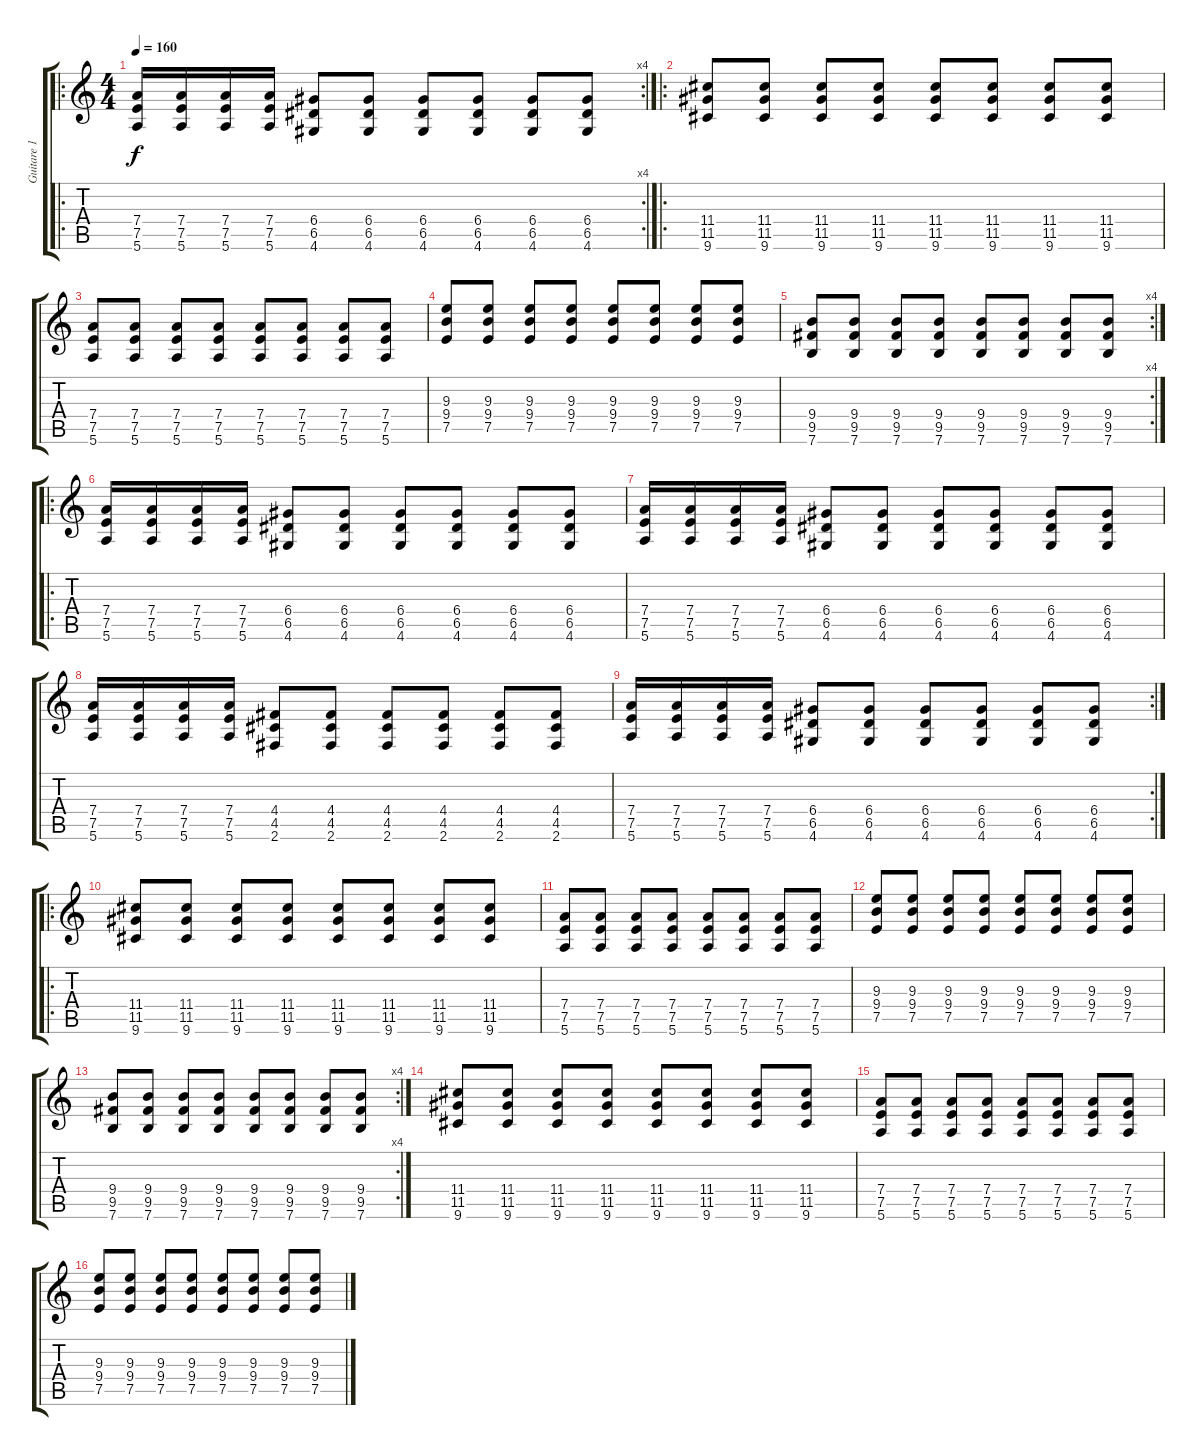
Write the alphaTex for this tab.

\track ("Guitare 1" "Guitare 1") {instrument distortionguitar}
\staff {score tabs}
\tuning (E4 B3 G3 D3 A2 E2) {hide}
\ro
\rc 4
\ts (4 4)
\tempo 160
\clef g2
\ks c
(7.4 7.5 5.6).16{dy f instrument distortionguitar} (7.4 7.5 5.6).16 (7.4 7.5 5.6).16 (7.4 7.5 5.6).16 (6.4 6.5 4.6).8 (6.4 6.5 4.6).8 (6.4 6.5 4.6).8 (6.4 6.5 4.6).8 (6.4 6.5 4.6).8 (6.4 6.5 4.6).8 |
\ro
(11.4 11.5 9.6).8 (11.4 11.5 9.6).8 (11.4 11.5 9.6).8 (11.4 11.5 9.6).8 (11.4 11.5 9.6).8 (11.4 11.5 9.6).8 (11.4 11.5 9.6).8 (11.4 11.5 9.6).8 |
(7.4 7.5 5.6).8 (7.4 7.5 5.6).8 (7.4 7.5 5.6).8 (7.4 7.5 5.6).8 (7.4 7.5 5.6).8 (7.4 7.5 5.6).8 (7.4 7.5 5.6).8 (7.4 7.5 5.6).8 |
(9.3 9.4 7.5).8 (9.3 9.4 7.5).8 (9.3 9.4 7.5).8 (9.3 9.4 7.5).8 (9.3 9.4 7.5).8 (9.3 9.4 7.5).8 (9.3 9.4 7.5).8 (9.3 9.4 7.5).8 |
\rc 4
(9.4 9.5 7.6).8 (9.4 9.5 7.6).8 (9.4 9.5 7.6).8 (9.4 9.5 7.6).8 (9.4 9.5 7.6).8 (9.4 9.5 7.6).8 (9.4 9.5 7.6).8 (9.4 9.5 7.6).8 |
\ro
(7.4 7.5 5.6).16 (7.4 7.5 5.6).16 (7.4 7.5 5.6).16 (7.4 7.5 5.6).16 (6.4 6.5 4.6).8 (6.4 6.5 4.6).8 (6.4 6.5 4.6).8 (6.4 6.5 4.6).8 (6.4 6.5 4.6).8 (6.4 6.5 4.6).8 |
(7.4 7.5 5.6).16 (7.4 7.5 5.6).16 (7.4 7.5 5.6).16 (7.4 7.5 5.6).16 (6.4 6.5 4.6).8 (6.4 6.5 4.6).8 (6.4 6.5 4.6).8 (6.4 6.5 4.6).8 (6.4 6.5 4.6).8 (6.4 6.5 4.6).8 |
(7.4 7.5 5.6).16 (7.4 7.5 5.6).16 (7.4 7.5 5.6).16 (7.4 7.5 5.6).16 (4.4 4.5 2.6).8 (4.4 4.5 2.6).8 (4.4 4.5 2.6).8 (4.4 4.5 2.6).8 (4.4 4.5 2.6).8 (4.4 4.5 2.6).8 |
\rc 2
(7.4 7.5 5.6).16 (7.4 7.5 5.6).16 (7.4 7.5 5.6).16 (7.4 7.5 5.6).16 (6.4 6.5 4.6).8 (6.4 6.5 4.6).8 (6.4 6.5 4.6).8 (6.4 6.5 4.6).8 (6.4 6.5 4.6).8 (6.4 6.5 4.6).8 |
\ro
(11.4 11.5 9.6).8 (11.4 11.5 9.6).8 (11.4 11.5 9.6).8 (11.4 11.5 9.6).8 (11.4 11.5 9.6).8 (11.4 11.5 9.6).8 (11.4 11.5 9.6).8 (11.4 11.5 9.6).8 |
(7.4 7.5 5.6).8 (7.4 7.5 5.6).8 (7.4 7.5 5.6).8 (7.4 7.5 5.6).8 (7.4 7.5 5.6).8 (7.4 7.5 5.6).8 (7.4 7.5 5.6).8 (7.4 7.5 5.6).8 |
(9.3 9.4 7.5).8 (9.3 9.4 7.5).8 (9.3 9.4 7.5).8 (9.3 9.4 7.5).8 (9.3 9.4 7.5).8 (9.3 9.4 7.5).8 (9.3 9.4 7.5).8 (9.3 9.4 7.5).8 |
\rc 4
(9.4 9.5 7.6).8 (9.4 9.5 7.6).8 (9.4 9.5 7.6).8 (9.4 9.5 7.6).8 (9.4 9.5 7.6).8 (9.4 9.5 7.6).8 (9.4 9.5 7.6).8 (9.4 9.5 7.6).8 |
(11.4 11.5 9.6).8 (11.4 11.5 9.6).8 (11.4 11.5 9.6).8 (11.4 11.5 9.6).8 (11.4 11.5 9.6).8 (11.4 11.5 9.6).8 (11.4 11.5 9.6).8 (11.4 11.5 9.6).8 |
(7.4 7.5 5.6).8 (7.4 7.5 5.6).8 (7.4 7.5 5.6).8 (7.4 7.5 5.6).8 (7.4 7.5 5.6).8 (7.4 7.5 5.6).8 (7.4 7.5 5.6).8 (7.4 7.5 5.6).8 |
(9.3 9.4 7.5).8 (9.3 9.4 7.5).8 (9.3 9.4 7.5).8 (9.3 9.4 7.5).8 (9.3 9.4 7.5).8 (9.3 9.4 7.5).8 (9.3 9.4 7.5).8 (9.3 9.4 7.5).8
